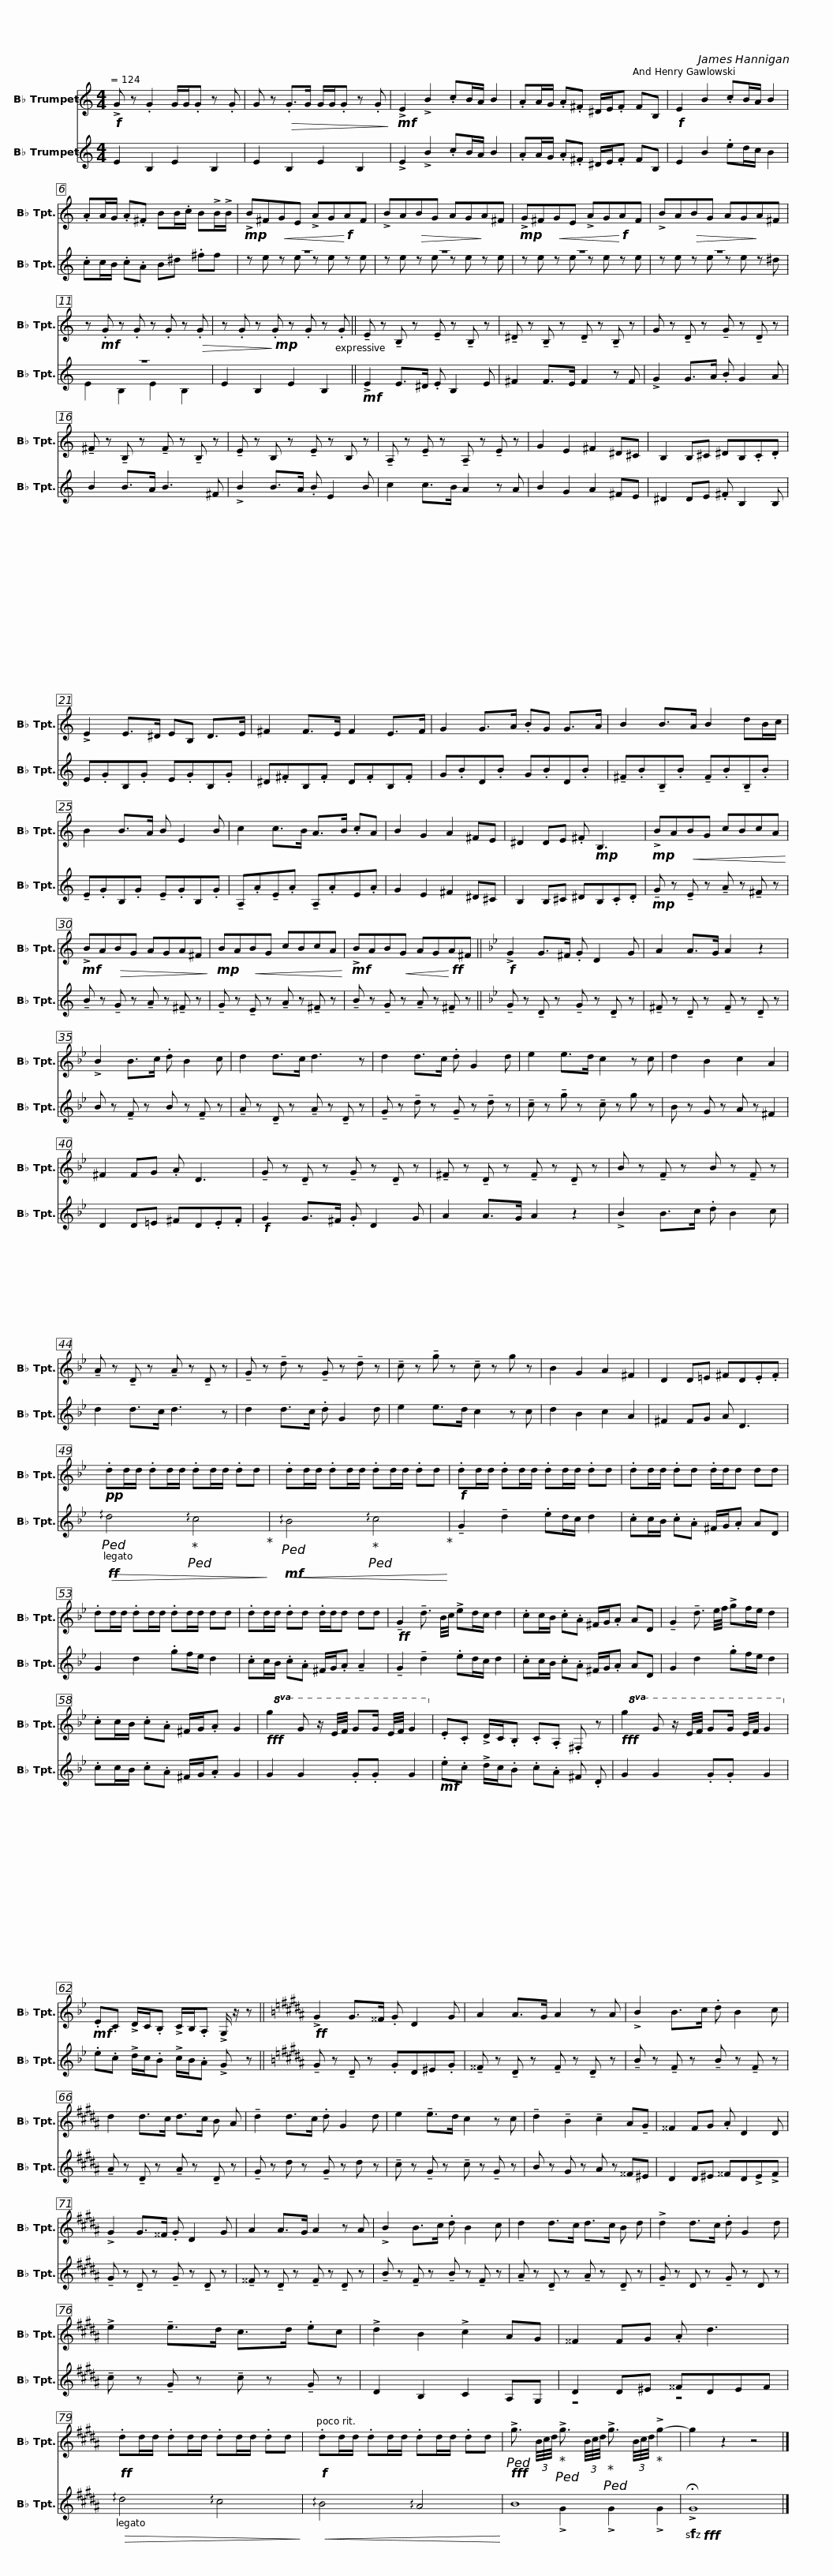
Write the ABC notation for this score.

X:1
%%score 1 ( 2 3 )
L:1/8
M:4/4
I:linebreak $
K:none
V:1 treble transpose=-2
V:2 treble transpose=-2
V:3 treble transpose="-2 "
V:1
[K:C]!f! !>!G z .G2 G/G/.G z .G | G z!>(! .G>G G/G/.G z .G!>)! |!mf! !>!E2 !>!B2 .cB/A/ B2 | .AA/G/ .A.^F ^D/E/.F FB, |$!f! E2 B2 .cB/A/ B2 | %5
 .AA/G/ .A.^F BB/.c/ B!>!B/!>!B/ |!mp! !>!B^F!<(!GE !>!AG!<)!!f!AF | !>!BA!>(!BG AG!>)!A^F |$!mp! !>!G^F!<(!GE !>!AG!<)!!f!AF | !>!BA!>(!BG AG!>)!A^F | %10
 z!mf! .G z .G z .G z!>(! .G | z .G z!>)!!mp! .G z .G z .G ||$ !tenuto!E z !tenuto!B, z !tenuto!E z !tenuto!B, z | !tenuto!^D z !tenuto!B, z !tenuto!D z !tenuto!B, z | G z !tenuto!D z !tenuto!G z !tenuto!D z |$ %15
 !tenuto!^F z !tenuto!B, z !tenuto!F z !tenuto!B, z | !tenuto!E z B, z !tenuto!E z B, z | !tenuto!A, z !tenuto!E z !tenuto!A, z !tenuto!E z | G2 E2 ^F2 ^D^C |$ B,2 B,^C ^DB,.C.D | %20
 !>!E2 E>^D EB, D>E | ^F2 F>E F2 E>F | G2 G>A .BG G>A |$ B2 B>A B2 dB/c/ | B2 B>A B E2 B | %25
 c2 c>B A>B .cA | B2 G2 A2 ^FE |$ ^D2 DE .^F!mp! B,3 |!mp! !>!BA!<(!BG cBcA!<)! |!mf! !>!BA!>(!BG AGA^F!>)! | %30
!mp! BA!<(!BG cBcA!<)! |$!mf! !>!BAB!<(!G AG!<)!!ff!A^F ||[K:Bb]!f! !>!G2 G>^F .G D2 G | A2 A>G A2 z2 | !>!B2 B>c .d B2 c |$ %35
 d2 d>c d3 z | d2 d>c .d G2 d | e2 e>d c2 z c | d2 B2 c2 A2 |$ ^F2 FG .A D3 | %40
 !tenuto!G z !tenuto!D z !tenuto!G z !tenuto!D z | !tenuto!^F z !tenuto!D z !tenuto!F z !tenuto!D z | B z !tenuto!F z B z !tenuto!F z |$ !tenuto!A z !tenuto!D z !tenuto!A z !tenuto!D z | !tenuto!G z !tenuto!d z !tenuto!G z !tenuto!d z | %45
 !tenuto!c z !tenuto!g z !tenuto!c z g z | B2 G2 A2 ^F2 |$ D2 D=E ^FD.E.F |!pp! .dd/d/ .dd/d/ .dd/d/ .dd | .dd/d/ .dd/d/ .dd/d/ .dd |$ %50
!f! .dd/d/ .dd/d/ .dd/d/ .dd | .dd/d/ .dd .d/d/d dd | .dd/d/ .dd/d/ .dd/d/ dd |$ .dd/d/ .dd .d/d/d dd |!ff! !tenuto!G2 !tenuto!d3/2 B/4c/4 !>!ed/c/ d2 | %55
 .cc/B/ .c.A ^F/G/.A AD | !tenuto!G2 !tenuto!d3/2 e/4f/4 !>!gf/e/ d2 |$ .cc/B/ .c.A ^F/G/.A G2 |!fff!!8va(! g2 g z/ e/4f/4 gg/ e/4f/4 g2!8va)! | .E.C !>!D/C/.B, .C.A, .^F, z |$ %60
!fff!!8va(! g2 g z/ e/4f/4 gg/ e/4f/4 g2!8va)! |!mf! .E.C !>!D/C/.B, !>!C/B,/.A, !>!G,/ z/ z ||[K:B]!ff! !>!G2 G>^^F .G D2 G |$ A2 A>G A2 z A | !>!B2 B>c .d B2 c | %65
 d2 d>c d>c B A |$ !tenuto!d2 d>c .d G2 d | e2 !tenuto!e>d c2 z c | !tenuto!d2 !tenuto!B2 !tenuto!c2 A!tenuto!G | ^^F2 FG .A D2 D |$ %70
 !>!G2 G>^^F .G D2 G | A2 A>G A2 z A | !>!B2 B>c .d B2 c |$ d2 d>c d>c B d |$ !>!d2 d>c .d G2 d | %75
 !>!e2 !tenuto!e>d c>d .ec | !>!d2 B2 !>!c2 AG |$ ^^F2 FG .A d3 |!ff! .dd/d/ .dd/d/ .dd/d/ .dd |!f! .dd/d/ .dd/d/ .dd/d/ .dd |$ %80
!fff!!ped! !>!g3/2 (3B/4c/4d/4!ped-up!!ped! !>!g3/2 (3B/4c/4d/4!ped-up!!ped! !>!g3/2 (3B/4c/4d/4!ped-up! !>!g2- | g2 z2 z4 |] %82
V:2
[K:C] E2 B,2 E2 B,2 | E2 B,2 E2 B,2 | !>!E2 !>!B2 .cB/A/ B2 | .AA/G/ .A.^F ^D/E/.F FB, |$ E2 B2 .ed/c/ B2 | %5
 .cc/B/ .c.A B^d .^ff | z8 | z8 |$ z8 | z8 | %10
 z8 | E2 B,2 E2 B,2 ||$!mf! !>!E2 E>^D .E B,2 E | ^F2 F>E F2 z F | !>!G2 G>A .B G2 A |$ %15
 B2 B>A B3 ^F | !>!B2 B>A .B E2 B | c2 c>B A2 z A | B2 G2 A2 ^FE |$ ^D2 DE .^F B,2 B, | %20
 E.GB,.G E.GB,.G | ^D.^FB,.F D.FB,.F | G.BD.B G.BD.B |$ !tenuto!^F.B!tenuto!B,.B !tenuto!F.B!tenuto!B,.B | !tenuto!E.GB,.G !tenuto!E.GB,.G | %25
 !tenuto!A,.A!tenuto!E.A !tenuto!A,.AE.A | G2 E2 ^F2 ^D^C |$ B,2 B,^C ^DB,.C.D |!mp! !tenuto!G z !tenuto!E z !tenuto!A z !tenuto!^F z | !tenuto!B z !tenuto!G z !tenuto!A z !tenuto!^F z | %30
 !tenuto!G z !tenuto!E z !tenuto!A z !tenuto!^F z |$ !tenuto!B z !tenuto!G z !tenuto!A z !tenuto!^F z ||[K:Bb] !tenuto!G z !tenuto!D z !tenuto!G z !tenuto!D z | !tenuto!^F z !tenuto!D z !tenuto!F z !tenuto!D z | B z !tenuto!F z B z !tenuto!F z |$ %35
 !tenuto!A z !tenuto!D z !tenuto!A z !tenuto!D z | !tenuto!G z !tenuto!d z !tenuto!G z !tenuto!d z | !tenuto!c z !tenuto!g z !tenuto!c z g z | B z G z A z ^F2 |$ D2 D=E ^FD.E.F | %40
!f! G2 G>^F .G D2 G | A2 A>G A2 z2 | !>!B2 B>c .d B2 c |$ d2 d>c d3 z | d2 d>c .d G2 d | %45
 e2 e>d c2 z c | d2 B2 c2 A2 |$ ^F2 FG A D3 |!ff!!ped!!>(! !arpeggio!d4!ped-up!!ped! !arpeggio!c4!>)!!ped-up! |!mf!!ped!!<(! !arpeggio!B4!ped-up!!ped! !arpeggio!c4!<)!!ped-up! |$ %50
 !tenuto!G2 !tenuto!d2 .ed/c/ d2 | .cc/B/ .c.A ^F/G/.A AD | G2 d2 .gf/e/ d2 |$ .cc/B/ .c.A ^F/G/.A !tenuto!A2 | !tenuto!G2 !tenuto!d2 .ed/c/ d2 | %55
 .cc/B/ .c.A ^F/G/.A AD | G2 d2 .gf/e/ d2 |$ .cc/B/ .c.A ^F/G/.A G2 | G2 G2 .G.G G2 |!mf! .e.c !>!d/c/.B .c.A ^F .D |$ %60
 G2 G2 .G.G G2 | .e.c !>!d/c/.B !>!c/B/.A !>!G z ||[K:B] !tenuto!G z !tenuto!D z .GD^E.G |$ !tenuto!^^F z !tenuto!D z !tenuto!F z !tenuto!D z | !tenuto!B z !tenuto!F z !tenuto!B z !tenuto!F z | %65
 !tenuto!A z !tenuto!D z !tenuto!A z !tenuto!D z |$ !tenuto!G z d z !tenuto!G z d z | !tenuto!c z !tenuto!G z !tenuto!c z !tenuto!G z | B z G z A z ^^F^E | D2 D^E ^^FD!>!E!>!F |$ %70
 !tenuto!G z !tenuto!D z !tenuto!G z !tenuto!D z | !tenuto!^^F z !tenuto!D z !tenuto!F z !tenuto!D z | !tenuto!B z !tenuto!F z !tenuto!B z !tenuto!F z |$ !tenuto!A z !tenuto!D z !tenuto!A z !tenuto!D z |$ !tenuto!G z D z !tenuto!G z D z | %75
 !tenuto!c z !tenuto!G z !tenuto!c z !tenuto!G z | D2 B,2 C2 A,G, |$ D2 D^E ^^FDEF |!>(! !arpeggio!d4 !arpeggio!c4!>)! |!<(! !arpeggio!B4 !arpeggio!A4!<)! |$ %80
 B8 |!sfz!!fff! !>!!fermata!G8 |] %82
V:3
[K:C] x8 | x8 | x8 | x8 |$ x8 | %5
 x8 | z e z e z e z e | z e z e z e z e |$ z e z e z e z e | z e z e z e z ^d | %10
 E2 B,2 E2 B,2 | x8 ||$ x8 | x8 | x8 |$ %15
 x8 | x8 | x8 | x8 |$ x8 | %20
 x8 | x8 | x8 |$ x8 | x8 | %25
 x8 | x8 |$ x8 | x8 | x8 | %30
 x8 |$ x8 ||[K:Bb] x8 | x8 | x8 |$ %35
 x8 | x8 | x8 | x8 |$ x8 | %40
 x8 | x8 | x8 |$ x8 | x8 | %45
 x8 | x8 |$ x8 | x8 | x8 |$ %50
 x8 | x8 | x8 |$ x8 | x8 | %55
 x8 | x8 |$ x8 | x8 | x8 |$ %60
 x8 | x8 ||[K:B] x8 |$ x8 | x8 | %65
 x8 |$ x8 | x8 | x8 | x8 |$ %70
 x8 | x8 | x8 |$ x8 |$ x8 | %75
 x8 | x8 |$ z4 z4 | x8 | x8 |$ %80
 x2 !>!G2 !>!G2 !>!G2 | x8 |] %82
